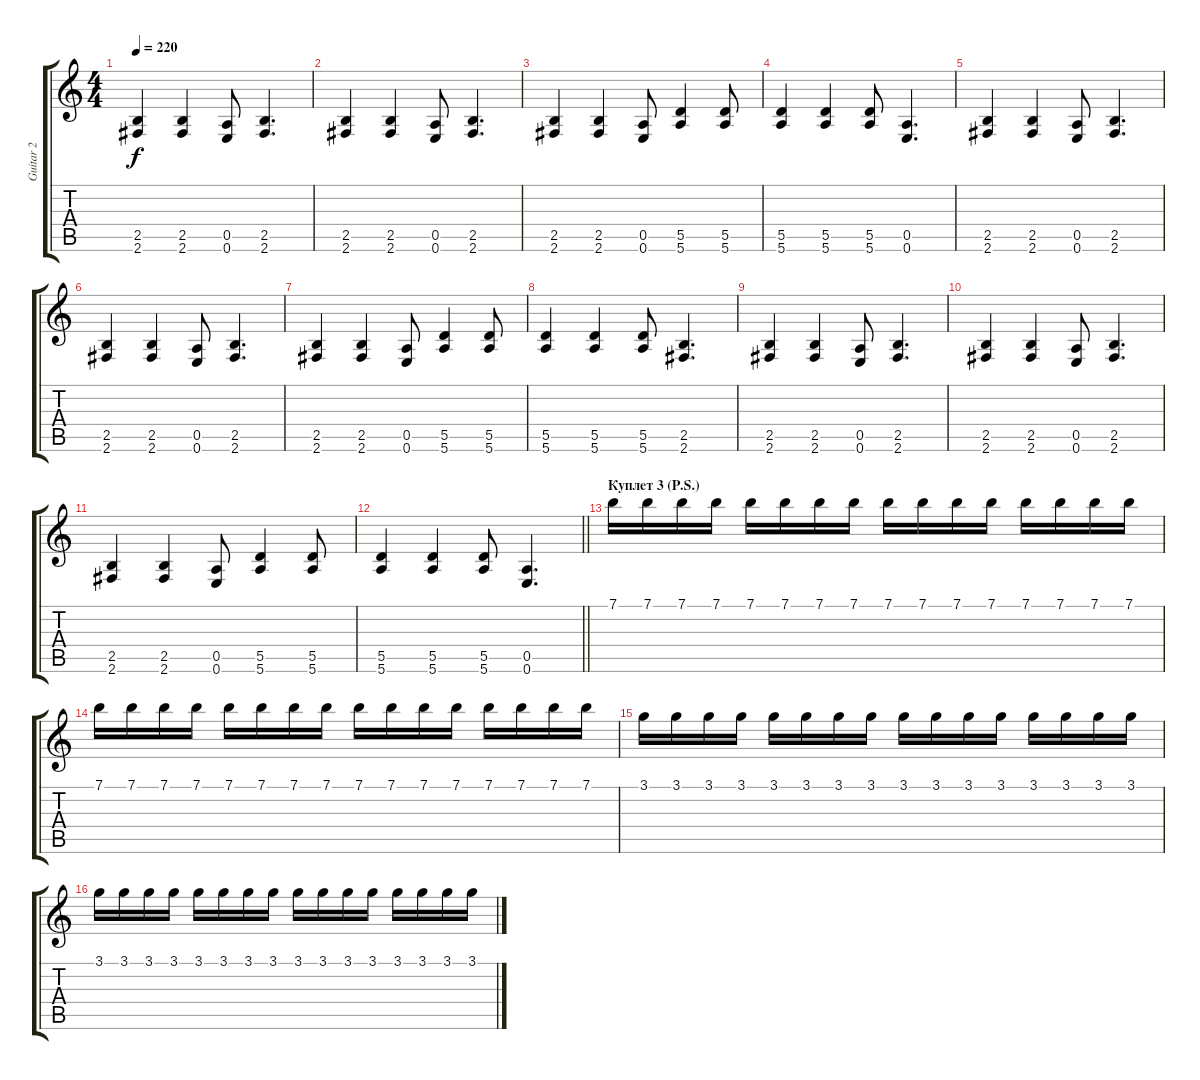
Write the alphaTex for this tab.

\track ("Guitar 2" "Guitar 2") {instrument overdrivenguitar}
\staff {score tabs}
\tuning (E4 B3 G3 D3 A2 E2) {hide}
\ts (4 4)
\tempo 220
\clef g2
\ks c
(2.5 2.6).4{dy f} (2.5 2.6).4 (0.5 0.6).8 (2.5 2.6).4{d} |
(2.5 2.6).4 (2.5 2.6).4 (0.5 0.6).8 (2.5 2.6).4{d} |
(2.5 2.6).4 (2.5 2.6).4 (0.5 0.6).8 (5.5 5.6).4 (5.5 5.6).8 |
(5.5 5.6).4 (5.5 5.6).4 (5.5 5.6).8 (0.5 0.6).4{d} |
(2.5 2.6).4 (2.5 2.6).4 (0.5 0.6).8 (2.5 2.6).4{d} |
(2.5 2.6).4 (2.5 2.6).4 (0.5 0.6).8 (2.5 2.6).4{d} |
(2.5 2.6).4 (2.5 2.6).4 (0.5 0.6).8 (5.5 5.6).4 (5.5 5.6).8 |
(5.5 5.6).4 (5.5 5.6).4 (5.5 5.6).8 (2.5 2.6).4{d} |
(2.5 2.6).4 (2.5 2.6).4 (0.5 0.6).8 (2.5 2.6).4{d} |
(2.5 2.6).4 (2.5 2.6).4 (0.5 0.6).8 (2.5 2.6).4{d} |
(2.5 2.6).4 (2.5 2.6).4 (0.5 0.6).8 (5.5 5.6).4 (5.5 5.6).8 |
\barLineRight lightlight
(5.5 5.6).4 (5.5 5.6).4 (5.5 5.6).8 (0.5 0.6).4{d} |
\section ("" "Куплет 3 (P.S.)")
7.1.16 7.1.16 7.1.16 7.1.16 7.1.16 7.1.16 7.1.16 7.1.16 7.1.16 7.1.16 7.1.16 7.1.16 7.1.16 7.1.16 7.1.16 7.1.16 |
7.1.16 7.1.16 7.1.16 7.1.16 7.1.16 7.1.16 7.1.16 7.1.16 7.1.16 7.1.16 7.1.16 7.1.16 7.1.16 7.1.16 7.1.16 7.1.16 |
3.1.16 3.1.16 3.1.16 3.1.16 3.1.16 3.1.16 3.1.16 3.1.16 3.1.16 3.1.16 3.1.16 3.1.16 3.1.16 3.1.16 3.1.16 3.1.16 |
3.1.16 3.1.16 3.1.16 3.1.16 3.1.16 3.1.16 3.1.16 3.1.16 3.1.16 3.1.16 3.1.16 3.1.16 3.1.16 3.1.16 3.1.16 3.1.16
